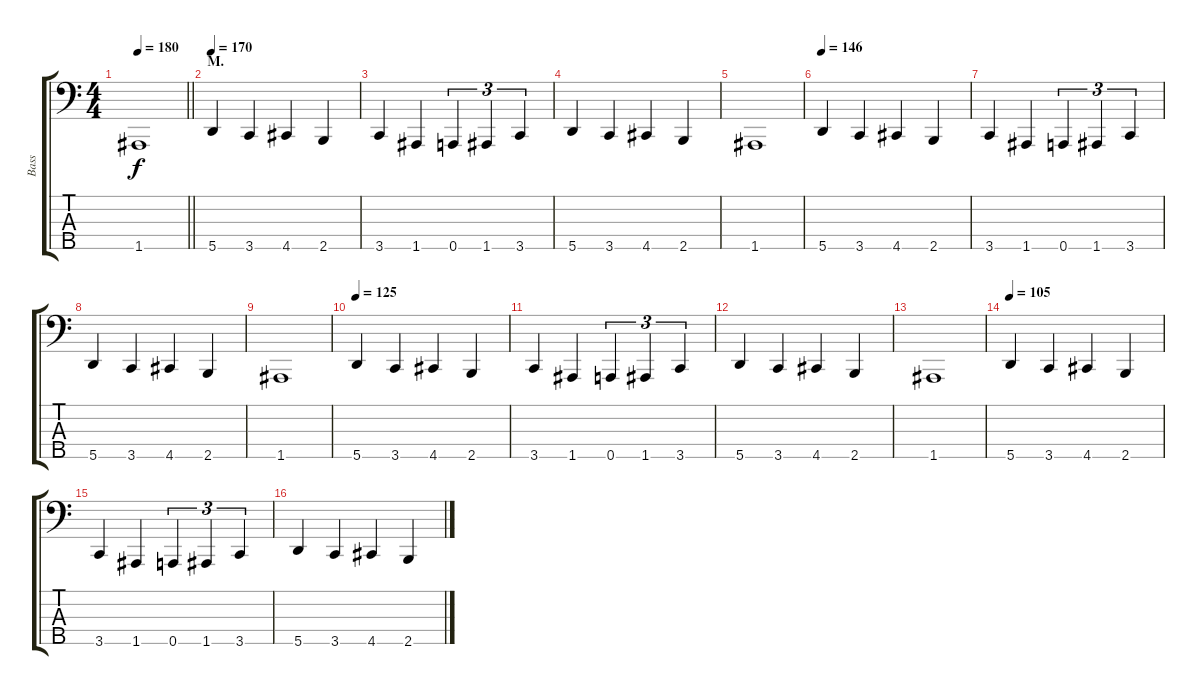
\track ("Bass" "Bass") {instrument electricbasspick}
\staff {score tabs}
\tuning (G2 D2 A1 E1 A0) {hide}
\ts (4 4)
\tempo 180
\clef f4
\barLineRight lightlight
\ks c
1.5.1{dy f} |
\section ("" "M.")
\tempo 170
5.5.4 3.5.4 4.5.4 2.5.4 |
3.5.4 1.5.4 0.5.4{tu (3 2)} 1.5.4{tu (3 2)} 3.5.4{tu (3 2)} |
5.5.4 3.5.4 4.5.4 2.5.4 |
1.5.1 |
\tempo 146
5.5.4 3.5.4 4.5.4 2.5.4 |
3.5.4 1.5.4 0.5.4{tu (3 2)} 1.5.4{tu (3 2)} 3.5.4{tu (3 2)} |
5.5.4 3.5.4 4.5.4 2.5.4 |
1.5.1 |
\tempo 125
5.5.4 3.5.4 4.5.4 2.5.4 |
3.5.4 1.5.4 0.5.4{tu (3 2)} 1.5.4{tu (3 2)} 3.5.4{tu (3 2)} |
5.5.4 3.5.4 4.5.4 2.5.4 |
1.5.1 |
\tempo 105
5.5.4 3.5.4 4.5.4 2.5.4 |
3.5.4 1.5.4 0.5.4{tu (3 2)} 1.5.4{tu (3 2)} 3.5.4{tu (3 2)} |
5.5.4 3.5.4 4.5.4 2.5.4
